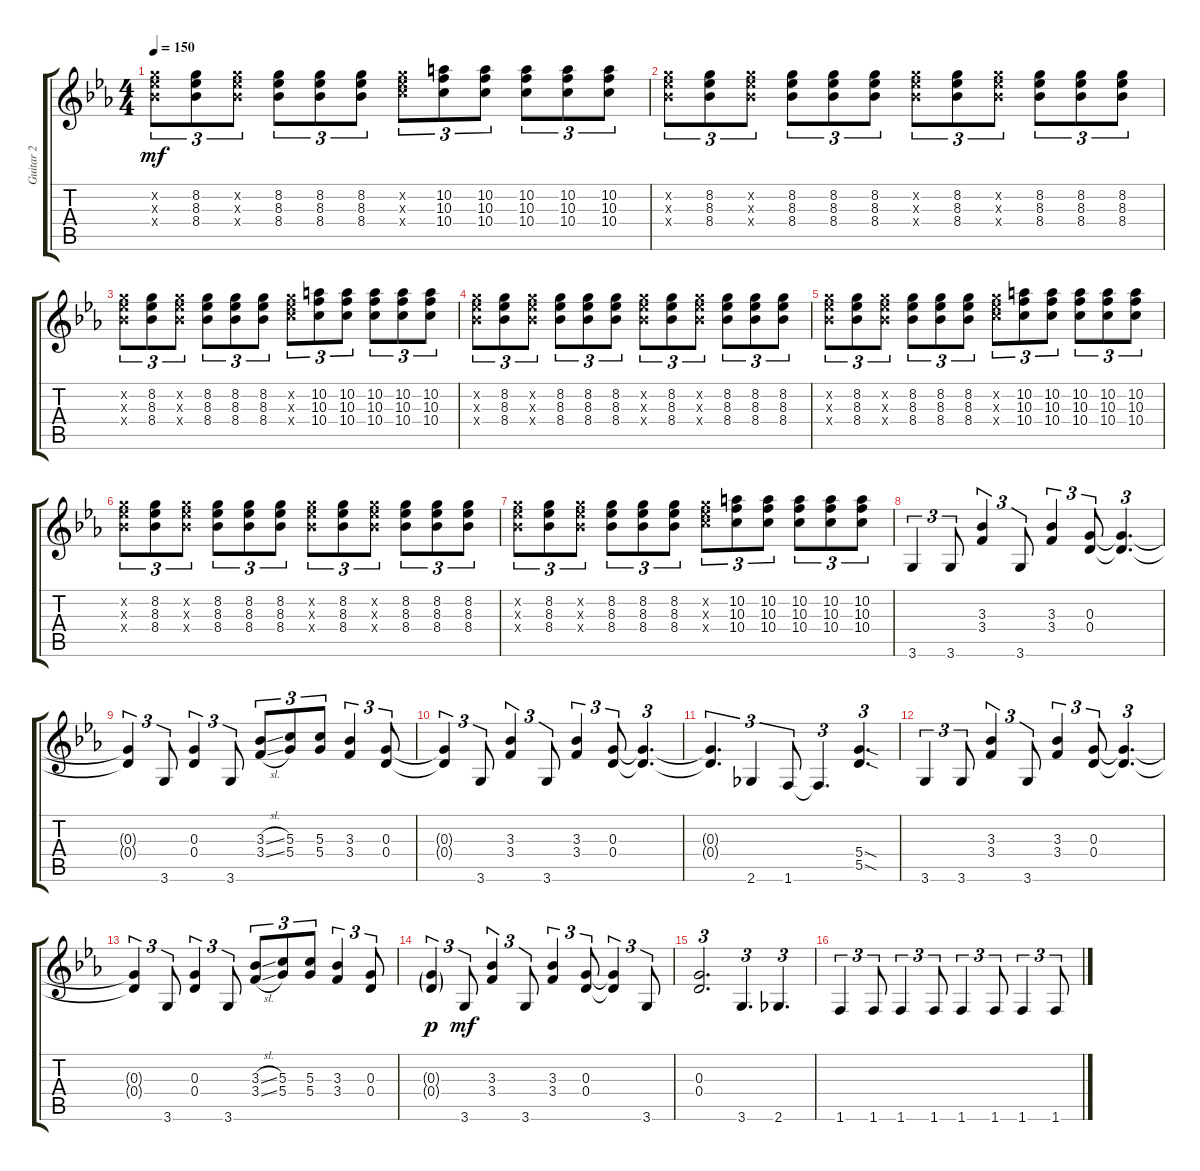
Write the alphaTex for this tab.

\track ("Guitar 2" "Guitar 2") {instrument distortionguitar}
\staff {score tabs}
\tuning (E4 B3 G3 D3 A2 E2) {hide}
\ts (4 4)
\tempo 150
\clef g2
\ks cminor
(8.2{x} 8.3{x} 8.4{x}).8{tu (3 2) dy mf} (8.2 8.3 8.4).8{tu (3 2)} (8.2{x} 8.3{x} 8.4{x}).8{tu (3 2)} (8.2 8.3 8.4).8{tu (3 2)} (8.2 8.3 8.4).8{tu (3 2)} (8.2 8.3 8.4).8{tu (3 2)} (8.2{x} 8.3{x} 10.4{x}).8{tu (3 2)} (10.2 10.3 10.4).8{tu (3 2)} (10.2 10.3 10.4).8{tu (3 2)} (10.2 10.3 10.4).8{tu (3 2)} (10.2 10.3 10.4).8{tu (3 2)} (10.2 10.3 10.4).8{tu (3 2)} |
(8.2{x} 8.3{x} 8.4{x}).8{tu (3 2)} (8.2 8.3 8.4).8{tu (3 2)} (8.2{x} 8.3{x} 8.4{x}).8{tu (3 2)} (8.2 8.3 8.4).8{tu (3 2)} (8.2 8.3 8.4).8{tu (3 2)} (8.2 8.3 8.4).8{tu (3 2)} (8.2{x} 8.3{x} 8.4{x}).8{tu (3 2)} (8.2 8.3 8.4).8{tu (3 2)} (8.2{x} 8.3{x} 8.4{x}).8{tu (3 2)} (8.2 8.3 8.4).8{tu (3 2)} (8.2 8.3 8.4).8{tu (3 2)} (8.2 8.3 8.4).8{tu (3 2)} |
(8.2{x} 8.3{x} 8.4{x}).8{tu (3 2)} (8.2 8.3 8.4).8{tu (3 2)} (8.2{x} 8.3{x} 8.4{x}).8{tu (3 2)} (8.2 8.3 8.4).8{tu (3 2)} (8.2 8.3 8.4).8{tu (3 2)} (8.2 8.3 8.4).8{tu (3 2)} (8.2{x} 8.3{x} 10.4{x}).8{tu (3 2)} (10.2 10.3 10.4).8{tu (3 2)} (10.2 10.3 10.4).8{tu (3 2)} (10.2 10.3 10.4).8{tu (3 2)} (10.2 10.3 10.4).8{tu (3 2)} (10.2 10.3 10.4).8{tu (3 2)} |
(8.2{x} 8.3{x} 8.4{x}).8{tu (3 2)} (8.2 8.3 8.4).8{tu (3 2)} (8.2{x} 8.3{x} 8.4{x}).8{tu (3 2)} (8.2 8.3 8.4).8{tu (3 2)} (8.2 8.3 8.4).8{tu (3 2)} (8.2 8.3 8.4).8{tu (3 2)} (8.2{x} 8.3{x} 8.4{x}).8{tu (3 2)} (8.2 8.3 8.4).8{tu (3 2)} (8.2{x} 8.3{x} 8.4{x}).8{tu (3 2)} (8.2 8.3 8.4).8{tu (3 2)} (8.2 8.3 8.4).8{tu (3 2)} (8.2 8.3 8.4).8{tu (3 2)} |
(8.2{x} 8.3{x} 8.4{x}).8{tu (3 2)} (8.2 8.3 8.4).8{tu (3 2)} (8.2{x} 8.3{x} 8.4{x}).8{tu (3 2)} (8.2 8.3 8.4).8{tu (3 2)} (8.2 8.3 8.4).8{tu (3 2)} (8.2 8.3 8.4).8{tu (3 2)} (8.2{x} 8.3{x} 10.4{x}).8{tu (3 2)} (10.2 10.3 10.4).8{tu (3 2)} (10.2 10.3 10.4).8{tu (3 2)} (10.2 10.3 10.4).8{tu (3 2)} (10.2 10.3 10.4).8{tu (3 2)} (10.2 10.3 10.4).8{tu (3 2)} |
(8.2{x} 8.3{x} 8.4{x}).8{tu (3 2)} (8.2 8.3 8.4).8{tu (3 2)} (8.2{x} 8.3{x} 8.4{x}).8{tu (3 2)} (8.2 8.3 8.4).8{tu (3 2)} (8.2 8.3 8.4).8{tu (3 2)} (8.2 8.3 8.4).8{tu (3 2)} (8.2{x} 8.3{x} 8.4{x}).8{tu (3 2)} (8.2 8.3 8.4).8{tu (3 2)} (8.2{x} 8.3{x} 8.4{x}).8{tu (3 2)} (8.2 8.3 8.4).8{tu (3 2)} (8.2 8.3 8.4).8{tu (3 2)} (8.2 8.3 8.4).8{tu (3 2)} |
(8.2{x} 8.3{x} 8.4{x}).8{tu (3 2)} (8.2 8.3 8.4).8{tu (3 2)} (8.2{x} 8.3{x} 8.4{x}).8{tu (3 2)} (8.2 8.3 8.4).8{tu (3 2)} (8.2 8.3 8.4).8{tu (3 2)} (8.2 8.3 8.4).8{tu (3 2)} (8.2{x} 8.3{x} 10.4{x}).8{tu (3 2)} (10.2 10.3 10.4).8{tu (3 2)} (10.2 10.3 10.4).8{tu (3 2)} (10.2 10.3 10.4).8{tu (3 2)} (10.2 10.3 10.4).8{tu (3 2)} (10.2 10.3 10.4).8{tu (3 2)} |
3.6.4{tu (3 2)} 3.6.8{tu (3 2)} (3.3 3.4).4{tu (3 2)} 3.6.8{tu (3 2)} (3.3 3.4).4{tu (3 2)} (0.3 0.4).8{tu (3 2)} (0.3{t} 0.4{t}).4{d tu (3 2)} |
(0.3{t} 0.4{t}).4{tu (3 2)} 3.6.8{tu (3 2)} (0.3 0.4).4{tu (3 2)} 3.6.8{tu (3 2)} (3.3{sl} 3.4{sl}).8{tu (3 2)} (5.3 5.4).8{tu (3 2)} (5.3 5.4).8{tu (3 2)} (3.3 3.4).4{tu (3 2)} (0.3 0.4).8{tu (3 2)} |
(0.3{t} 0.4{t}).4{tu (3 2)} 3.6.8{tu (3 2)} (3.3 3.4).4{tu (3 2)} 3.6.8{tu (3 2)} (3.3 3.4).4{tu (3 2)} (0.3 0.4).8{tu (3 2)} (0.3{t} 0.4{t}).4{d tu (3 2)} |
(0.3{t} 0.4{t}).4{d tu (3 2)} 2.6.4{tu (3 2)} 1.6.8{tu (3 2)} 1.6{t}.4{d tu (3 2)} (5.4{sod} 5.5{sod}).4{d tu (3 2)} |
3.6.4{tu (3 2)} 3.6.8{tu (3 2)} (3.3 3.4).4{tu (3 2)} 3.6.8{tu (3 2)} (3.3 3.4).4{tu (3 2)} (0.3 0.4).8{tu (3 2)} (0.3{t} 0.4{t}).4{d tu (3 2)} |
(0.3{t} 0.4{t}).4{tu (3 2)} 3.6.8{tu (3 2)} (0.3 0.4).4{tu (3 2)} 3.6.8{tu (3 2)} (3.3{sl} 3.4{sl}).8{tu (3 2)} (5.3 5.4).8{tu (3 2)} (5.3 5.4).8{tu (3 2)} (3.3 3.4).4{tu (3 2)} (0.3 0.4).8{tu (3 2)} |
(0.3{g} 0.4{g}).4{tu (3 2) dy p} 3.6.8{tu (3 2) dy mf} (3.3 3.4).4{tu (3 2)} 3.6.8{tu (3 2)} (3.3 3.4).4{tu (3 2)} (0.3 0.4).8{tu (3 2)} (0.3{t} 0.4{t}).4{tu (3 2)} 3.6.8{tu (3 2)} |
(0.3 0.4).2{d tu (3 2)} 3.6.4{d tu (3 2)} 2.6.4{d tu (3 2)} |
1.6.4{tu (3 2)} 1.6.8{tu (3 2)} 1.6.4{tu (3 2)} 1.6.8{tu (3 2)} 1.6.4{tu (3 2)} 1.6.8{tu (3 2)} 1.6.4{tu (3 2)} 1.6.8{tu (3 2)}
